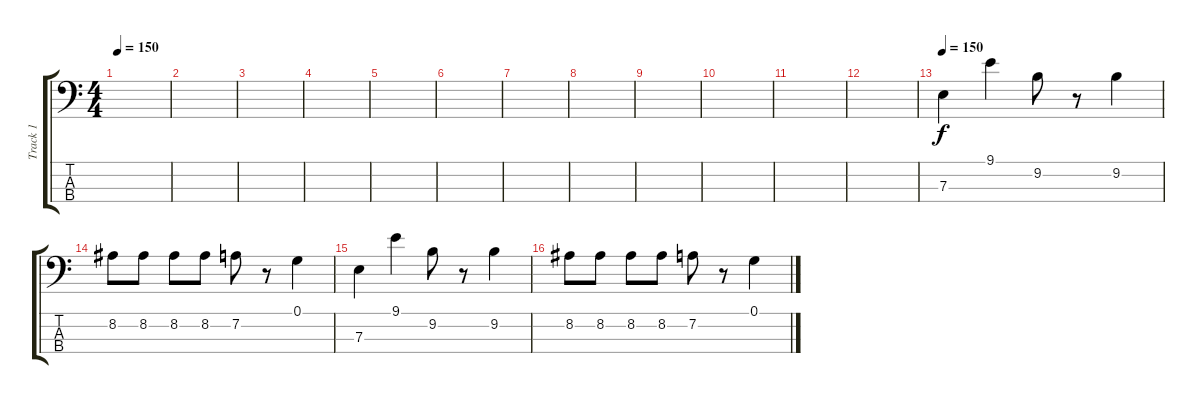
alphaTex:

\track ("Track 1" "Track 1") {instrument electricbasspick}
\staff {score tabs}
\tuning (G2 D2 A1 E1) {hide}
\ts (4 4)
\tempo 150
\clef f4
\ks c
|
|
|
|
|
|
|
|
|
|
|
|
\tempo 150
7.3.4 9.1.4 9.2.8 r.8 9.2.4 |
8.2.8 8.2.8 8.2.8 8.2.8 7.2.8 r.8 0.1.4 |
7.3.4 9.1.4 9.2.8 r.8 9.2.4 |
8.2.8 8.2.8 8.2.8 8.2.8 7.2.8 r.8 0.1.4
